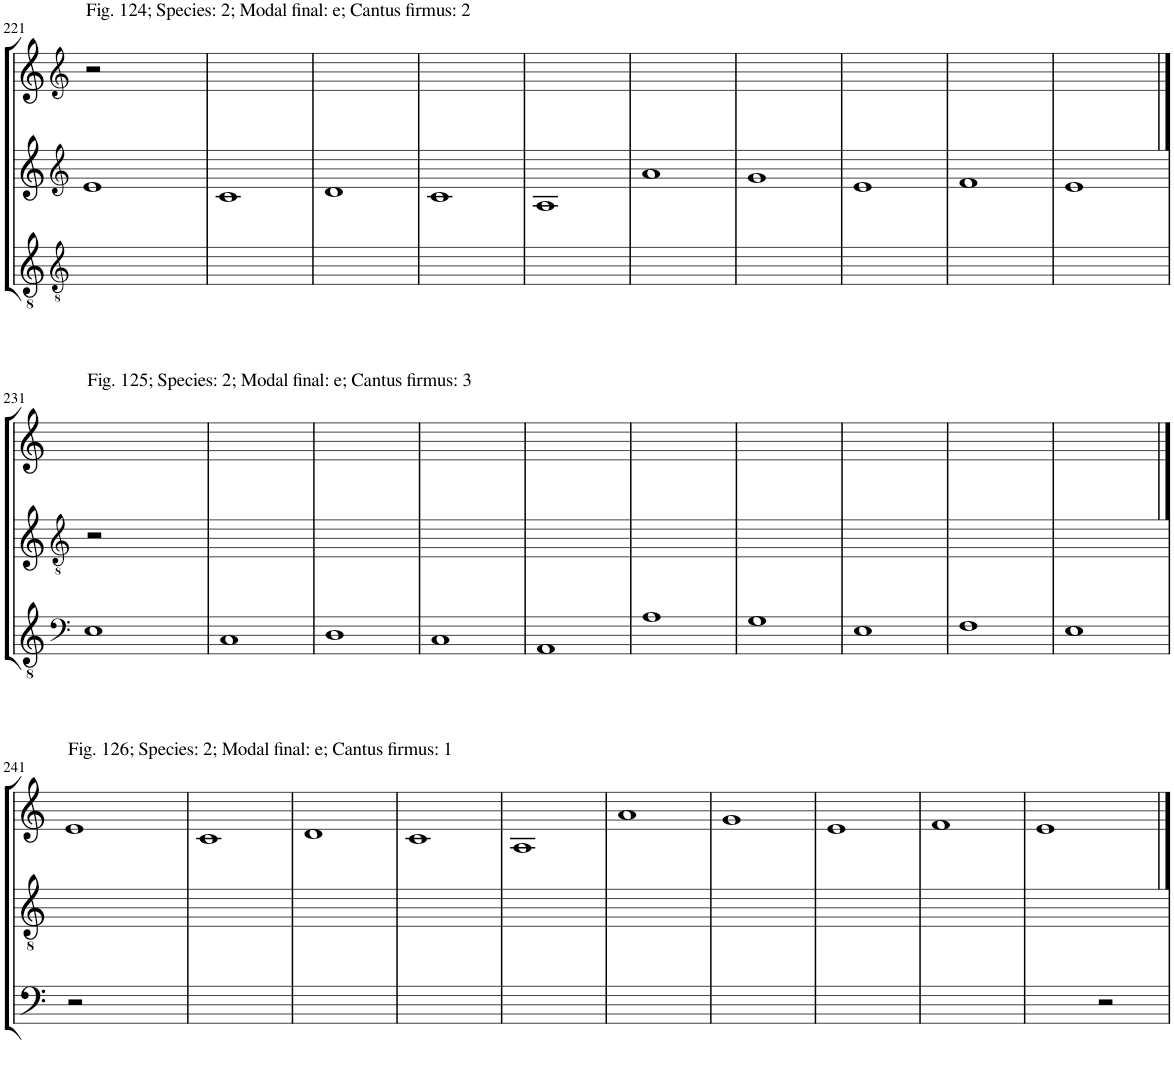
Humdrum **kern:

**kern	**kern	**kern
*part3	*part2	*part1
*staff3	*staff2	*staff1
*I"Piano	*I"Piano	*I"Piano
*I'Pno	*I'Pno	*I'Pno
!!LO:PB:g=z
*clefGv2	*clefG2	*clefG2
*k[]	*k[]	*k[]
*M4/4	*M4/4	*M4/4
=221	=221	=221
!	!	!LO:TX:a:t=Fig. 124; Species&colon; 2; Modal final&colon; e; Cantus firmus&colon; 2
1ryy	1e	2r
.	.	2ryy
=222	=222	=222
1ryy	1c	1ryy
=223	=223	=223
1ryy	1d	1ryy
=224	=224	=224
1ryy	1c	1ryy
=225	=225	=225
1ryy	1A	1ryy
=226	=226	=226
1ryy	1a	1ryy
=227	=227	=227
1ryy	1g	1ryy
=228	=228	=228
1ryy	1e	1ryy
=229	=229	=229
1ryy	1f	1ryy
=230	=230	=230
1ryy	1e	1ryy
!!LO:LB:g=z
==231	==231	==231
*clefF4	*clefGv2	*
!	!	!LO:TX:a:t=Fig. 125; Species&colon; 2; Modal final&colon; e; Cantus firmus&colon; 3
1E	2r	1ryy
.	2ryy	.
=232	=232	=232
1C	1ryy	1ryy
=233	=233	=233
1D	1ryy	1ryy
=234	=234	=234
1C	1ryy	1ryy
=235	=235	=235
1AA	1ryy	1ryy
=236	=236	=236
1A	1ryy	1ryy
=237	=237	=237
1G	1ryy	1ryy
=238	=238	=238
1E	1ryy	1ryy
=239	=239	=239
1F	1ryy	1ryy
=240	=240	=240
1E	1ryy	1ryy
!!LO:LB:g=z
==241	==241	==241
!	!	!LO:TX:a:t=Fig. 126; Species&colon; 2; Modal final&colon; e; Cantus firmus&colon; 1
2r	1ryy	1e
2ryy	.	.
=242	=242	=242
1ryy	1ryy	1c
=243	=243	=243
1ryy	1ryy	1d
=244	=244	=244
1ryy	1ryy	1c
=245	=245	=245
1ryy	1ryy	1A
=246	=246	=246
1ryy	1ryy	1a
=247	=247	=247
1ryy	1ryy	1g
=248	=248	=248
1ryy	1ryy	1e
=249	=249	=249
1ryy	1ryy	1f
=250	=250	=250
2ryy	1ryy	1e
2r	.	.
==	==	==
*-	*-	*-
